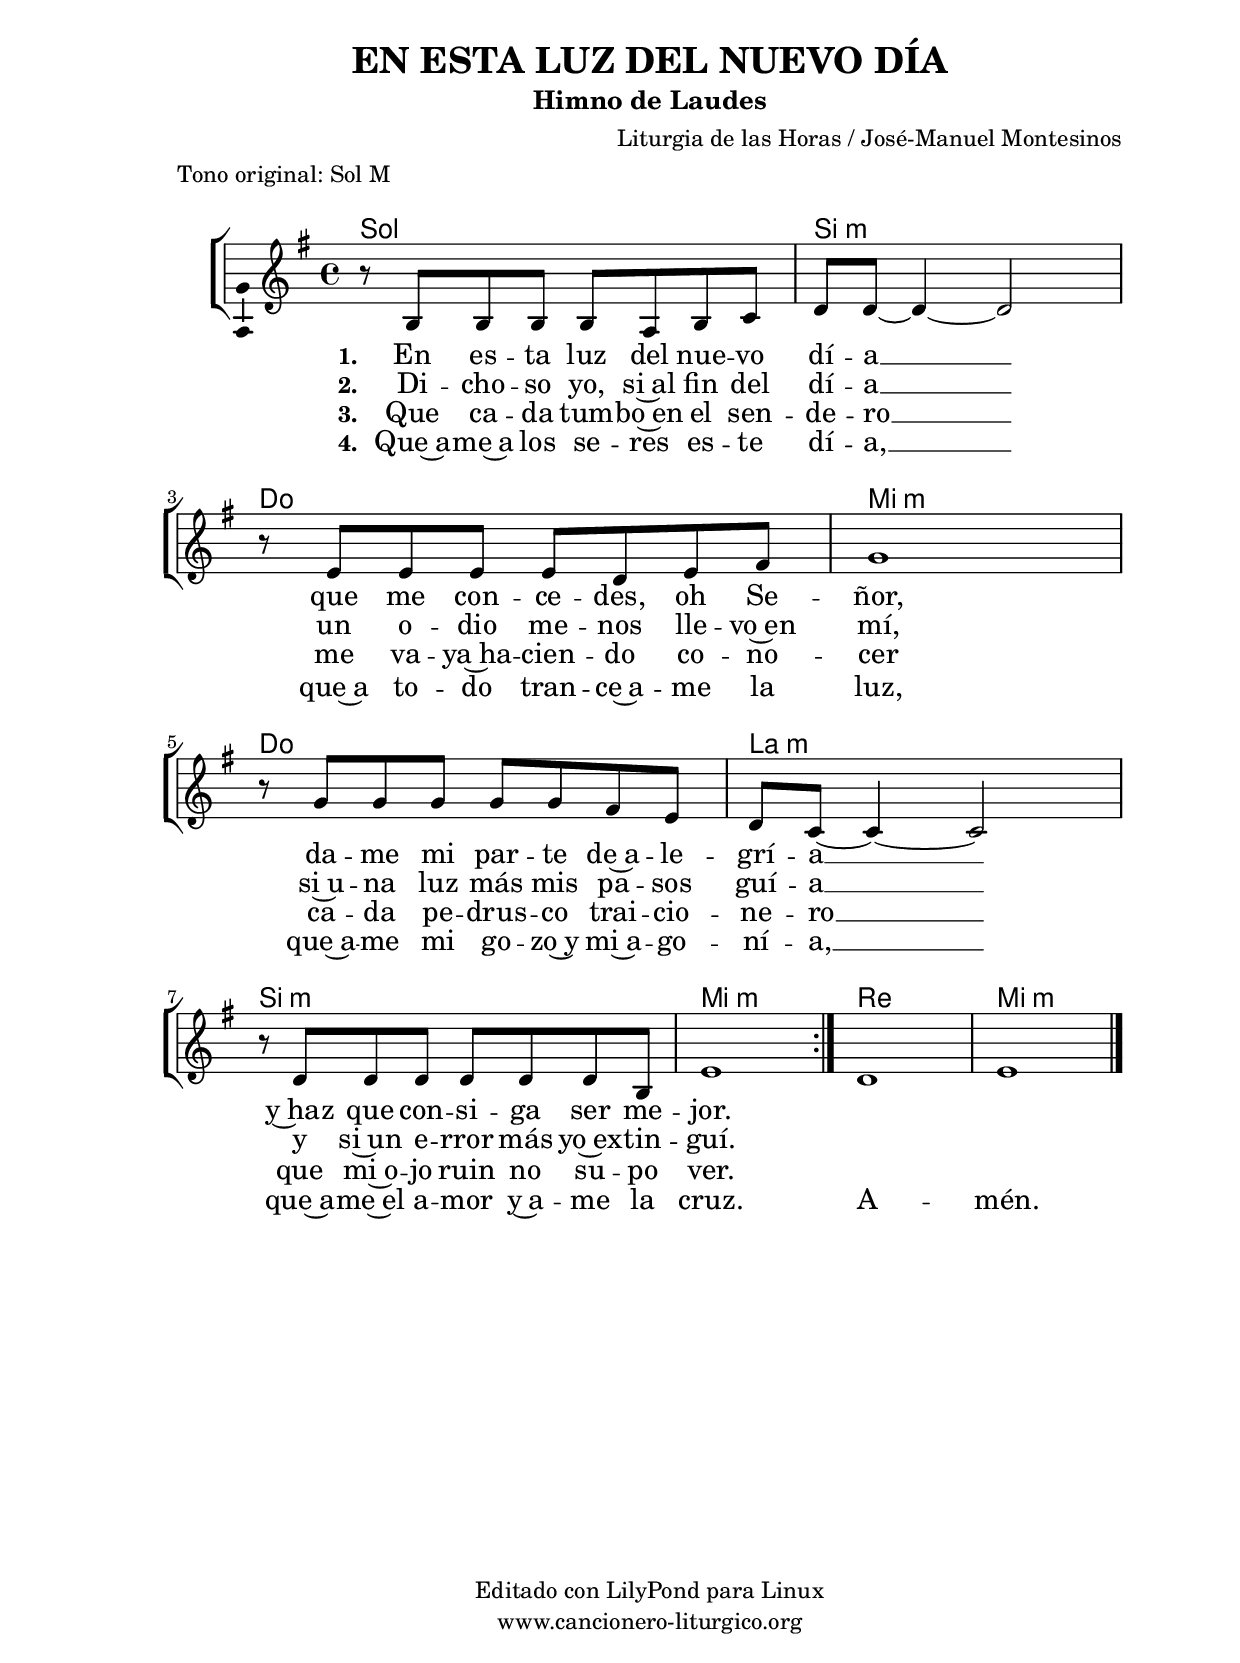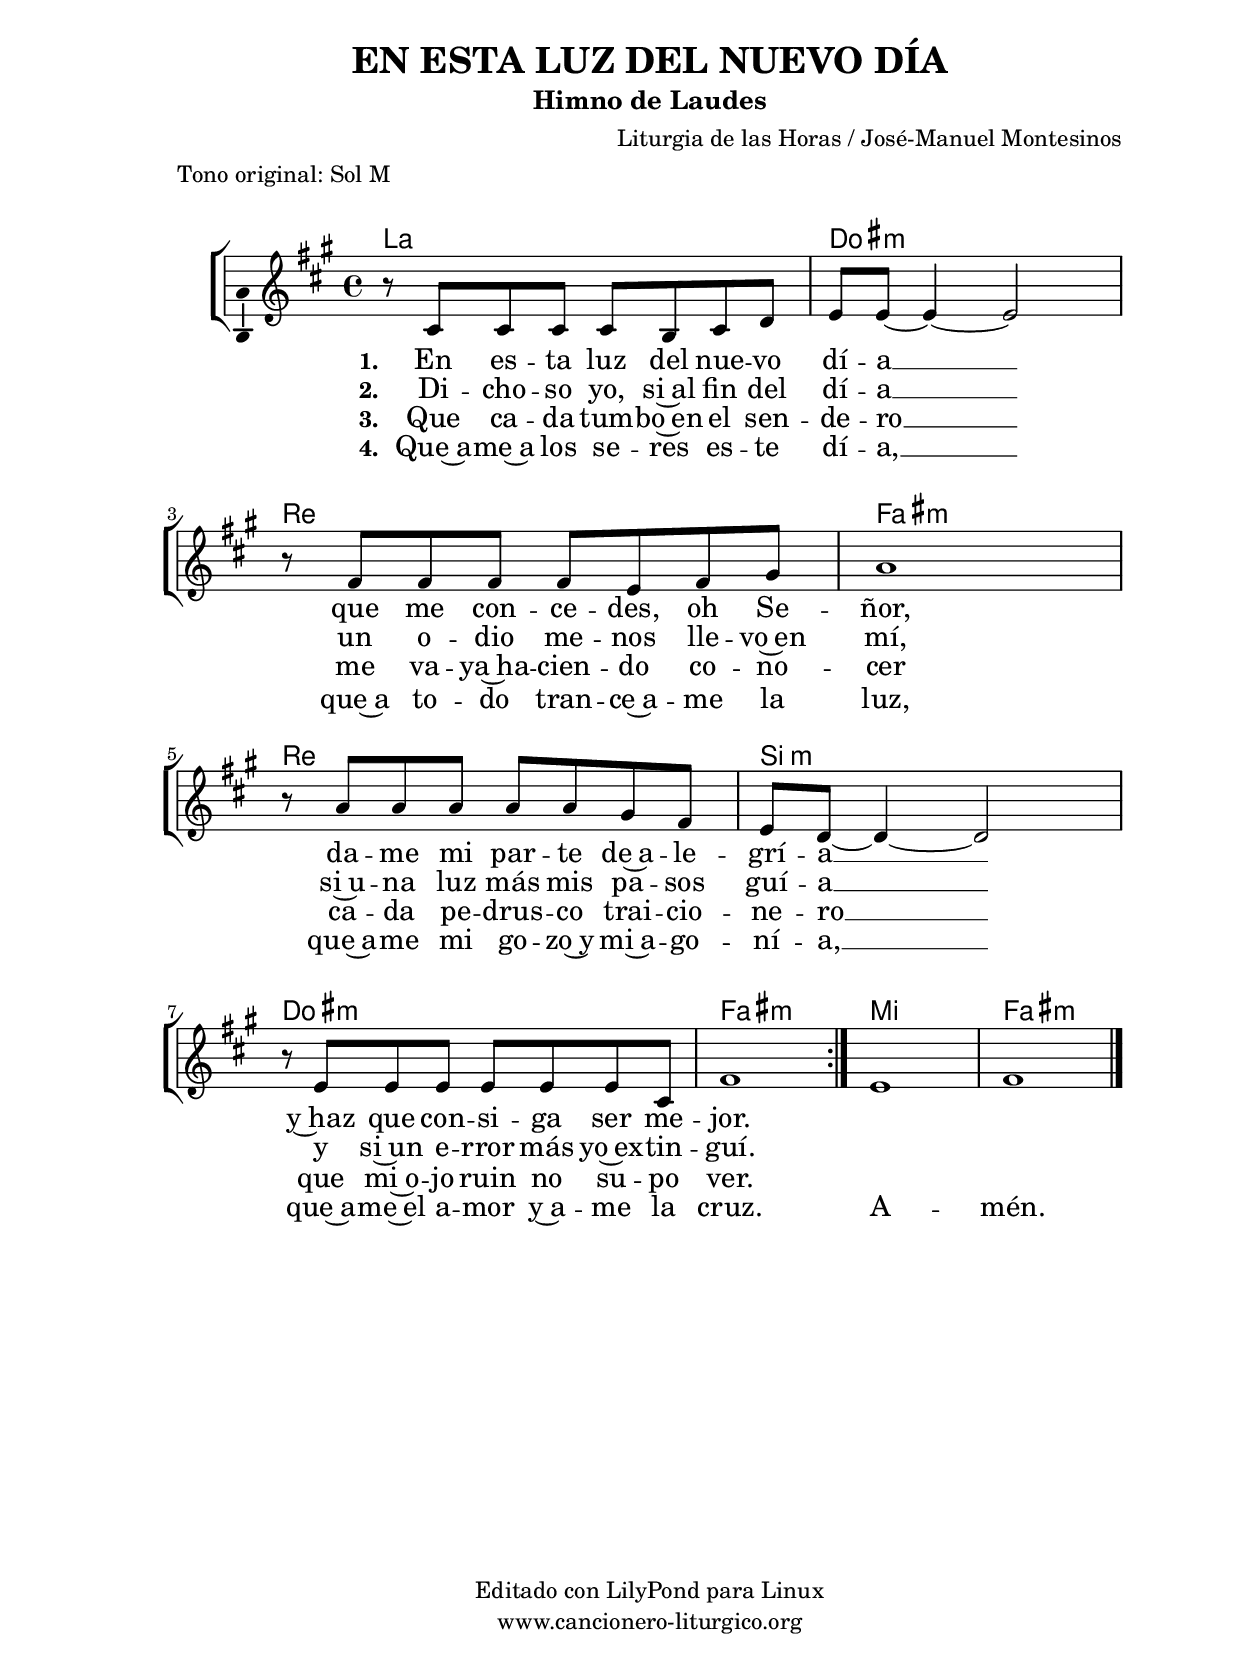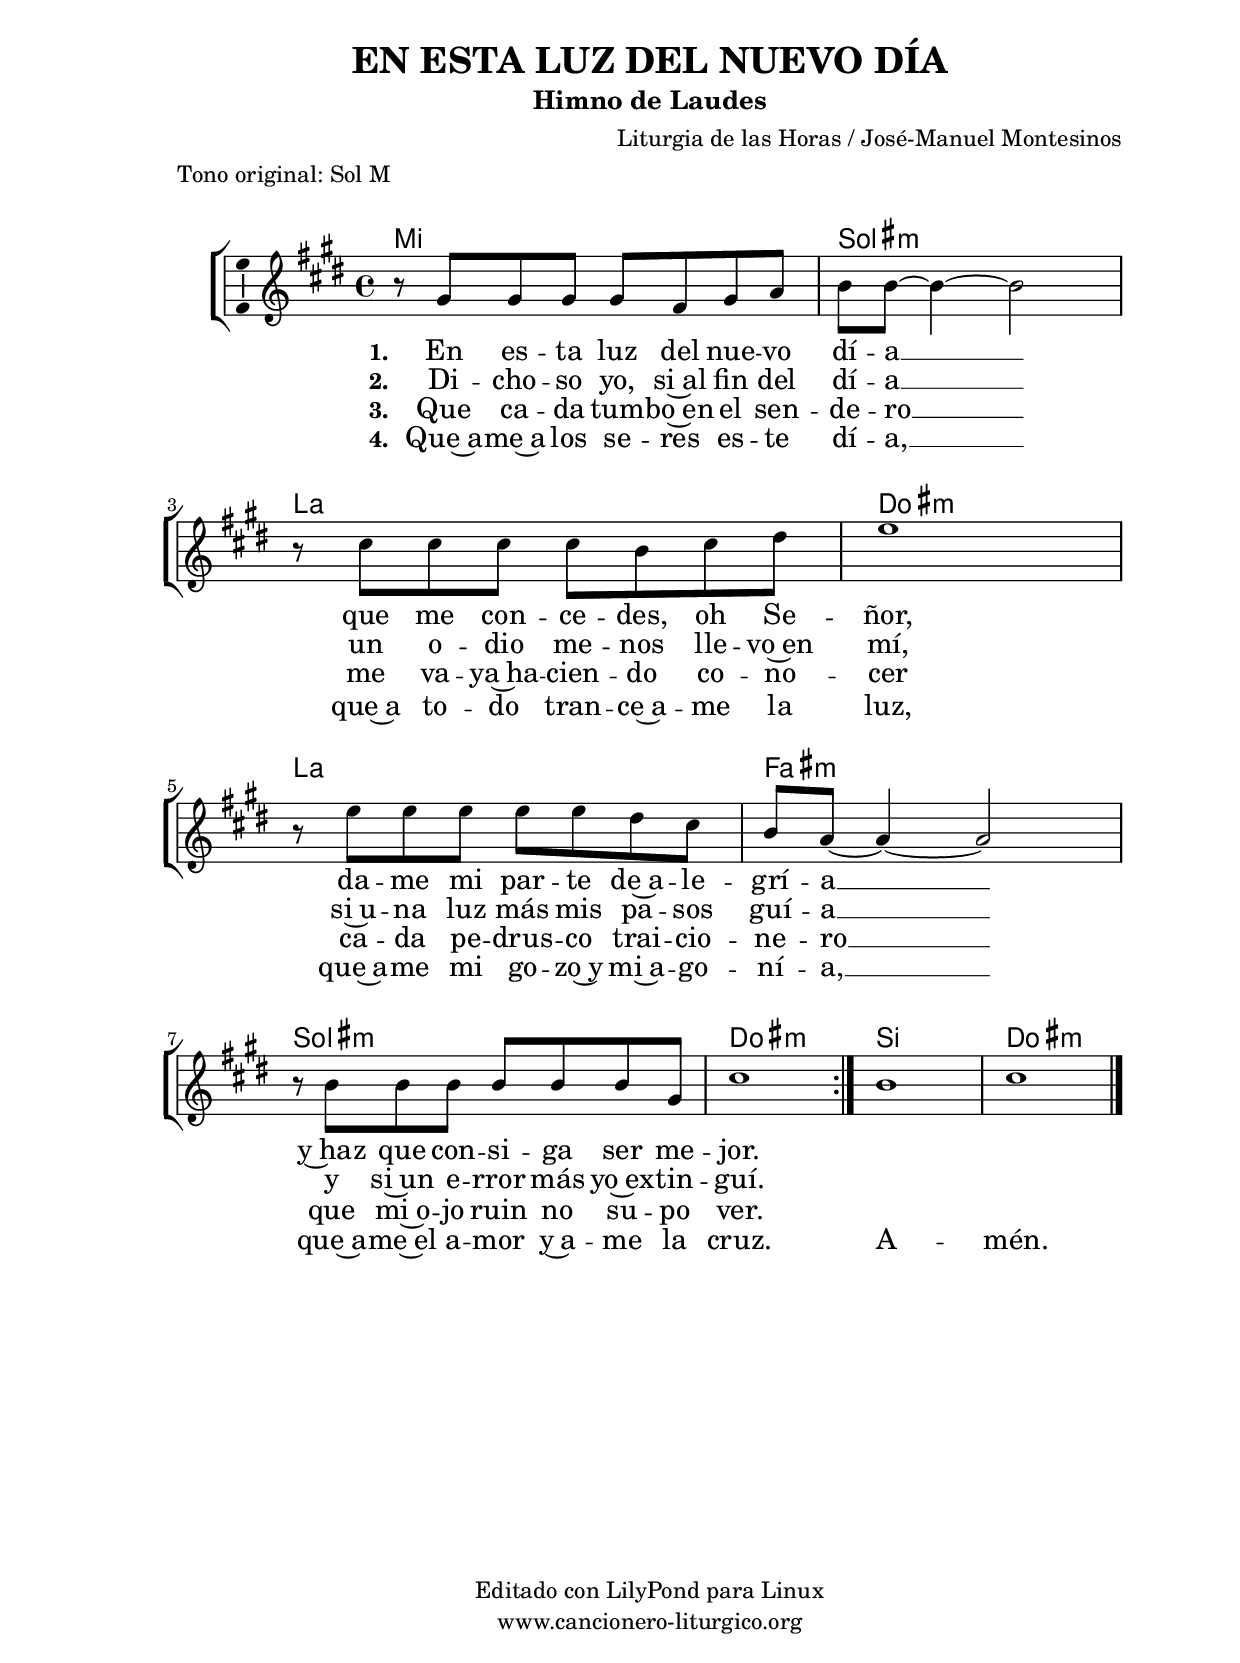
%
%para convertir .midi en .wav:
%timidity filename.midi -Ow -o finename.wav
%
%
%Para convertir de .wav a .mp3:
%lame -h -m j filename.wav
%
%
%para escuchar el midi:
%timidity nombrefichero.midi
%


%versión de lilypond para la que se ha escrito esta partitura:
\version "2.16.0"

	%Tamaño papel
	#(set-default-paper-size "a4")
	%Tamaño partitura
	#(set-global-staff-size 20)
	%No responde al pulsar sobre una nota
	#(ly:set-option 'point-and-click #f)

%parámetros del encabezamiento:
\header {
	title = "EN ESTA LUZ DEL NUEVO DÍA"
	subtitle = "Himno de Laudes"
	composer = "Liturgia de las Horas / José-Manuel Montesinos"
	poet = ""
	meter = "Tono original: Sol M"
	arranger = ""
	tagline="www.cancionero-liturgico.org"
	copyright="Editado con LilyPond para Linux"
	}

%parámetros asociados al papel:
\paper  {
	oddHeaderMarkup = \markup {\fill-line { \on-the-fly #not-first-page \fromproperty #'header:title \on-the-fly #not-first-page \fromproperty #'header:composer }}
	evenHeaderMarkup = \markup {\fill-line { \fromproperty #'header:composer \fromproperty #'header:title }}
	#(set-paper-size "a4")
	print-page-number = ##f
	first-page-number = 1
	print-first-page-number = ##f
%	head-separation = 3.0 \cm
	top-margin = 2.0 \cm
	bottom-margin = 0.5\cm
%%%	bottom-margin = -1.0\cm
	left-margin = 3.0 \cm
	line-width = 16.0 \cm 
	indent = 8\mm
	interscoreline = 2.\mm
	between-system-space = 15\mm
%	para que las partituras no llenen la hoja:
	ragged-bottom = ##t
%	idem para la última hoja:
	ragged-last-bottom = ##f
%	para que las partituras llenen el ancho del papel:
	ragged-last = ##f
	after-title-space = 2.5 \cm
%page-count=1
system-count=4

	%Flexible Vertical Spacing
%	markup-markup-spacing =
%	#'((basic-distance . 15) (minimum-distance . 15) (padding . 3))
	markup-system-spacing =
	#'((basic-distance . 15) (minimum-distance . 15) (padding . 3))
	system-system-spacing =
	#'((basic-distance . 15) (minimum-distance . 15) (padding . 3))
	score-system-spacing =
	#'((basic-distance . 15) (minimum-distance . 15) (padding . 5))
%	top-system-spacing = % header
%	#'((basic-distance . 8) (minimum-distance . 0) (padding . 0))
%	top-markup-spacing =
%	#'((basic-distance . 20) (minimum-distance . 20) (padding . 0))
	last-bottom-spacing = % footer
	#'((basic-distance . 5) (minimum-distance . 5) (padding . 0))
%	score-markup-spacing =
%	#'((basic-distance . 16) (minimum-distance . 13) (padding . 0))

	}


%parámetros que afectan a toda la partitura:
global =  {
	%clave de sol (G):
	\clef G
	%armadura:
%	\transpose g bes
	\key g \major
	\tempo 4=110
	\set Score.tempoHideNote = ##t
	}


acordes = {
	\italianChords
	\chordmode {
%	\transpose g bes
{

g1 b:m c e:m c a:m b:m e:m
d1 e:m

	}
	}
}


melodia = 
%	\transpose g bes
{
\time 4/4

%\phrasingSlurDashed

\relative c'{

r8 b8 b b b a b c
d8 d8~d4~d2
r8 e8 e e e d e fis
g1
r8 g8 g g g g fis e
d8 c8~c4~c2
r8 d8 d d d d d b
e1

\bar ":|."

d1
e1

\bar "|."

}
}


texto = \lyricmode {

\set stanza =#"1. " 
En es -- ta luz del nue -- vo dí -- a __
que me con -- ce -- des, oh Se -- ñor,
da -- me mi par -- te de~a -- le -- grí -- a __
y~haz que con -- si -- ga ser me -- jor.

}

textodos = \lyricmode {

\set stanza =#"2. " 
Di -- cho -- so yo, si~al fin del dí -- a __
un o -- dio me -- nos lle -- vo~en mí,
si~u -- na luz más mis pa -- sos guí -- a __
y si~un e -- rror más yo~ex -- tin -- guí.

}

textotres = \lyricmode {

\set stanza =#"3. " 
Que ca -- da tum -- bo~en el sen -- de -- ro __
me va -- ya~ha -- cien -- do co -- no -- cer
ca -- da pe -- drus -- co trai -- cio -- ne -- ro __
que mi~o -- jo ruin no su -- po ver.

}

textocuatro = \lyricmode {

\set stanza =#"4. " 
Que~a -- me~a los se -- res es -- te dí -- a, __
que~a to -- do tran -- ce~a -- me la luz,
que~a -- me mi go -- zo~y mi~a -- go -- ní -- a, __
que~a -- me~el a -- mor y~a -- me la cruz.

A -- mén.

}

acordesStaff = \context ChordNames = acordesStaff <<
	\set chordChanges = ##t
	\acordes
	>>


vozStaff = \context Voice = vozStaff
\with {\consists "Ambitus_engraver"}
<<
%	\set Staff.instrumentName = ""
%	\set Staff.shortInstrumentName = ""
%	\set Staff.midiInstrument = #"clarinet"
%	\set Staff.midiInstrument = #"cello"
	\set Staff.midiInstrument = #"flute"
%	\set Staff.midiInstrument = #"electric guitar (jazz)"
%	\set Staff.midiInstrument = #"english horn"
%	\set Staff.midiInstrument = #"violin"
%	\set Staff.midiInstrument = #"glockenspiel"
	\set Staff.midiMinimumVolume = #0.7
	\set Staff.midiMaximumVolume = #0.9
	\global
	\melodia
	>>


textoStaff = \context Lyrics = textoStaff <<
	\lyricsto vozStaff \texto
	>>

textodosStaff = \context Lyrics = textodosStaff <<
	\lyricsto vozStaff \textodos
	>>

textotresStaff = \context Lyrics = textotresStaff <<
	\lyricsto vozStaff \textotres
	>>

textocuatroStaff = \context Lyrics = textocuatroStaff <<
	\lyricsto vozStaff \textocuatro
	>>


\book {
	\score {
		\context ChoirStaff {
			\override StaffGroup.SystemStartBracket #'collapse-height = #1
			\override Score.SystemStartBar #'collapse-height = #1
			<<
			\acordesStaff
			\vozStaff
			\textoStaff
			\textodosStaff
			\textotresStaff
			\textocuatroStaff
			>>
			}
		\layout {
	    		\context {
				\Lyrics
				\override LyricText #'font-size = #2
				}
	   		 \context {
				\Score
				\override StaffSymbol #'staff-space = #(magstep +3)
				}
			}
		}
	\score {
		\unfoldRepeats
		\context ChoirStaff {
			<<
			\acordesStaff
			\vozStaff
			>>
			}
		\midi {
	  		\context {
	  			\Score
				tempoWholesPerMinute = #(ly:make-moment 70 4)
				}
			}
		}
	}



#(define output-suffix "C")
\book {
	\score {
		\context ChoirStaff {
			\override StaffGroup.SystemStartBracket #'collapse-height = #1
			\override Score.SystemStartBar #'collapse-height = #1
\transpose c d
			<<
			\acordesStaff
			\vozStaff
			\textoStaff
			\textodosStaff
			\textotresStaff
			\textocuatroStaff
			>>
			}
		\layout {
	    		\context {
				\Lyrics
				\override LyricText #'font-size = #2
				}
	   		 \context {
				\Score
				\override StaffSymbol #'staff-space = #(magstep +3)
				}
			}
		}
	}

#(define output-suffix "S")
\book {
	\score {
		\context ChoirStaff {
			\override StaffGroup.SystemStartBracket #'collapse-height = #1
			\override Score.SystemStartBar #'collapse-height = #1
\transpose c a
			<<
			\acordesStaff
			\vozStaff
			\textoStaff
			\textodosStaff
			\textotresStaff
			\textocuatroStaff
			>>
			}
		\layout {
	    		\context {
				\Lyrics
				\override LyricText #'font-size = #2
				}
	   		 \context {
				\Score
				\override StaffSymbol #'staff-space = #(magstep +3)
				}
			}
		}
	}


